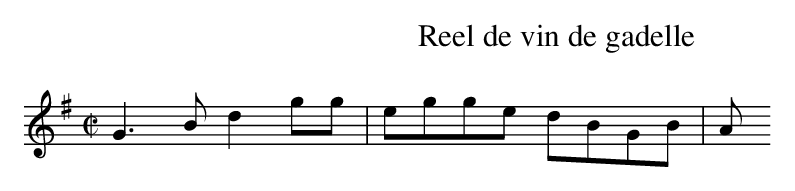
X:1
T:Reel de vin de gadelle
M:C|
L:1/8
K:G
G3B d2 gg|egge dBGB|A...
